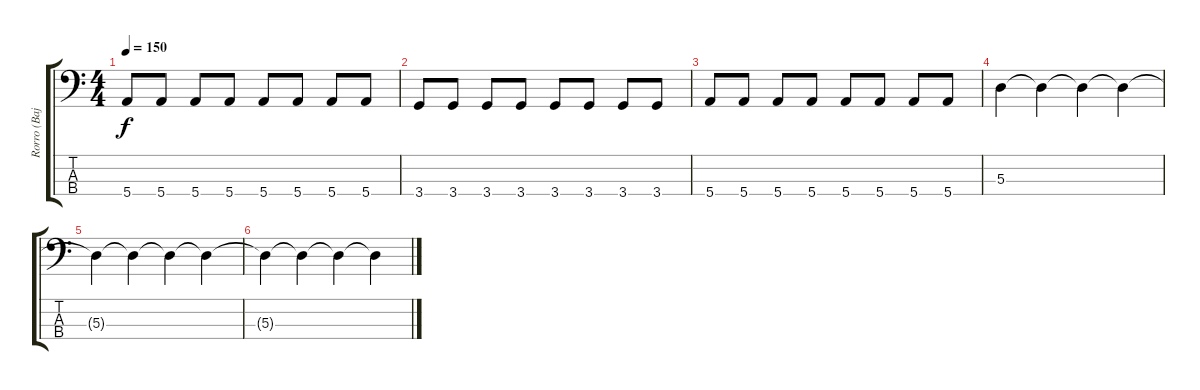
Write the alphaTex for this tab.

\track ("Rorro (Bajo)" "Rorro (Baj") {instrument electricbasspick}
\staff {score tabs}
\tuning (G2 D2 A1 E1) {hide}
\ts (4 4)
\tempo 150
\clef f4
\ks c
5.4.8{dy f} 5.4.8 5.4.8 5.4.8 5.4.8 5.4.8 5.4.8 5.4.8 |
3.4.8 3.4.8 3.4.8 3.4.8 3.4.8 3.4.8 3.4.8 3.4.8 |
5.4.8 5.4.8 5.4.8 5.4.8 5.4.8 5.4.8 5.4.8 5.4.8 |
5.3.4 5.3{t}.4{volume 12} 5.3{t}.4{volume 10} 5.3{t}.4{volume 8} |
5.3{t}.4{volume 7} 5.3{t}.4{volume 5} 5.3{t}.4{volume 4} 5.3{t}.4{volume 3} |
5.3{t}.4{volume 2} 5.3{t}.4{volume 2} 5.3{t}.4{volume 1} 5.3{t}.4{volume 0}
